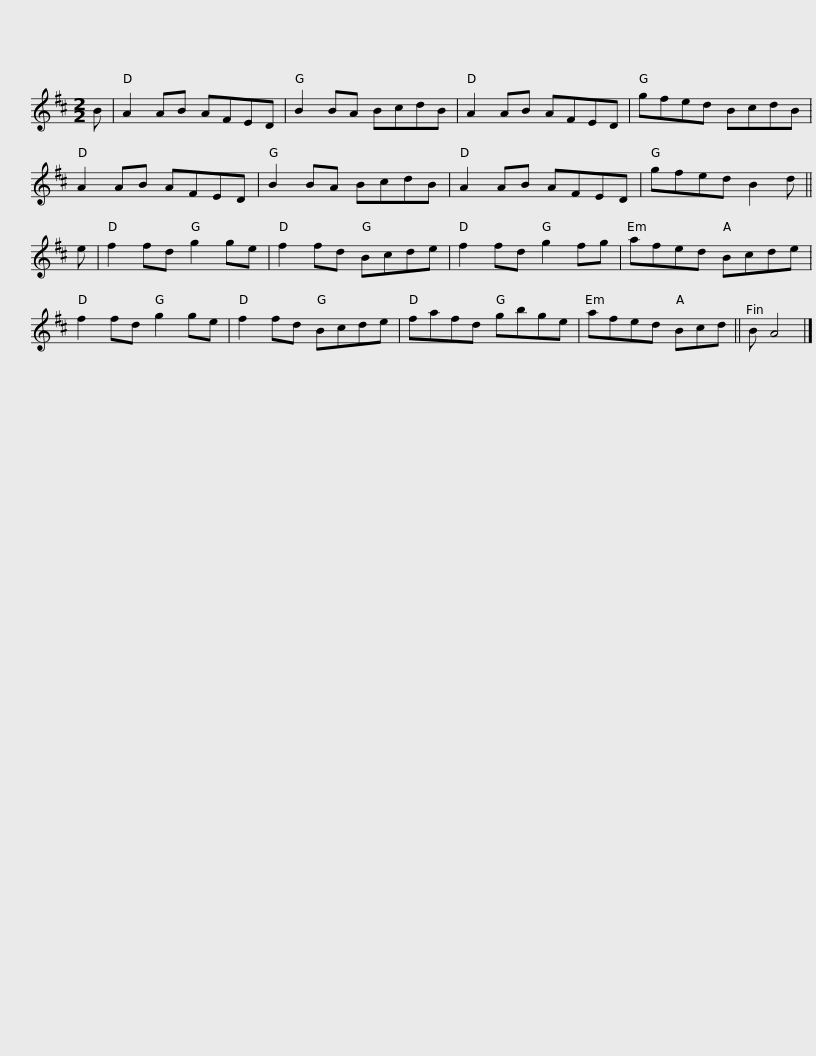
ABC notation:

X:1
L:1/8
M:2/2
I:linebreak $
K:D
V:1 treble
V:1
 B | A2 AB AFED | B2 BA BcdB | A2 AB AFED | gfed BcdB |$ %5
 A2 AB AFED | B2 BA BcdB | A2 AB AFED | gfed B2 d ||$ e | %10
 f2 fd g2 ge | f2 fd Bcde | f2 fd g2 fg | afed Bcde |$ f2 fd g2 ge | %15
 f2 fd Bcde | fafd gbge | afed Bcd || B A4 |] %19
